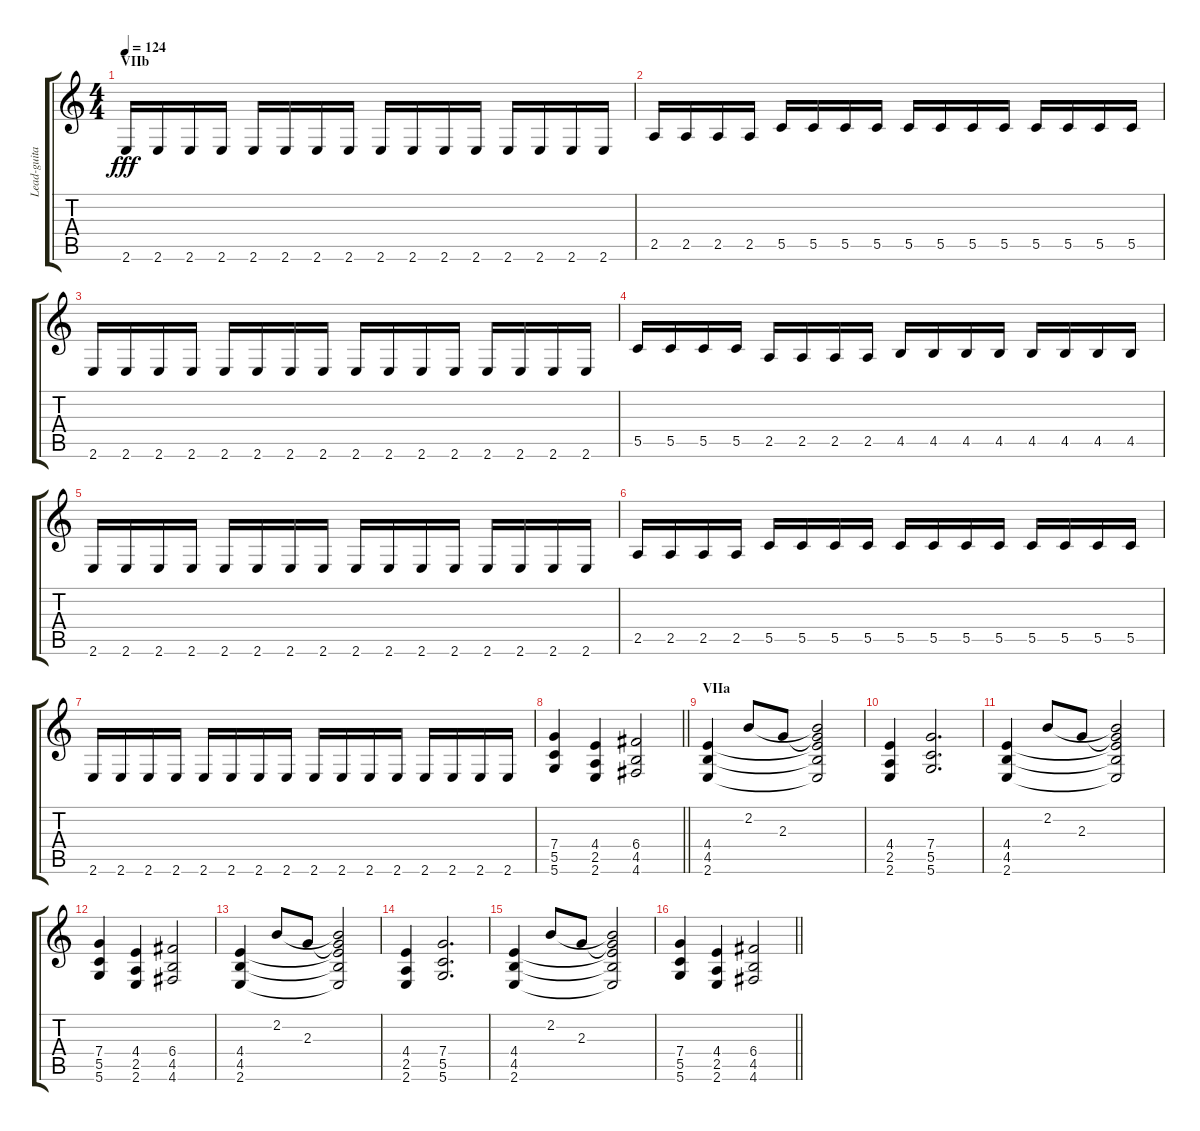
\track ("Lead-guitar " "Lead-guita") {instrument distortionguitar}
\staff {score tabs}
\tuning (D4 A3 F3 C3 G2 D2) {hide}
\ts (4 4)
\section ("" "VIIb")
\tempo 124
\clef g2
\ks c
2.6.16{dy fff} 2.6.16 2.6.16 2.6.16 2.6.16 2.6.16 2.6.16 2.6.16 2.6.16 2.6.16 2.6.16 2.6.16 2.6.16 2.6.16 2.6.16 2.6.16 |
2.5.16 2.5.16 2.5.16 2.5.16 5.5.16 5.5.16 5.5.16 5.5.16 5.5.16 5.5.16 5.5.16 5.5.16 5.5.16 5.5.16 5.5.16 5.5.16 |
2.6.16 2.6.16 2.6.16 2.6.16 2.6.16 2.6.16 2.6.16 2.6.16 2.6.16 2.6.16 2.6.16 2.6.16 2.6.16 2.6.16 2.6.16 2.6.16 |
5.5.16 5.5.16 5.5.16 5.5.16 2.5.16 2.5.16 2.5.16 2.5.16 4.5.16 4.5.16 4.5.16 4.5.16 4.5.16 4.5.16 4.5.16 4.5.16 |
2.6.16 2.6.16 2.6.16 2.6.16 2.6.16 2.6.16 2.6.16 2.6.16 2.6.16 2.6.16 2.6.16 2.6.16 2.6.16 2.6.16 2.6.16 2.6.16 |
2.5.16 2.5.16 2.5.16 2.5.16 5.5.16 5.5.16 5.5.16 5.5.16 5.5.16 5.5.16 5.5.16 5.5.16 5.5.16 5.5.16 5.5.16 5.5.16 |
2.6.16 2.6.16 2.6.16 2.6.16 2.6.16 2.6.16 2.6.16 2.6.16 2.6.16 2.6.16 2.6.16 2.6.16 2.6.16 2.6.16 2.6.16 2.6.16 |
\barLineRight lightlight
(7.4 5.5 5.6).4 (4.4 2.5 2.6).4 (6.4 4.5 4.6).2 |
\section ("" "VIIa")
(4.4 4.5 2.6).4 2.2.8 2.3.8 (2.2{t} 2.3{t} 4.4{t} 4.5{t} 2.6{t}).2 |
(4.4 2.5 2.6).4 (7.4 5.5 5.6).2{d} |
(4.4 4.5 2.6).4 2.2.8 2.3.8 (2.2{t} 2.3{t} 4.4{t} 4.5{t} 2.6{t}).2 |
(7.4 5.5 5.6).4 (4.4 2.5 2.6).4 (6.4 4.5 4.6).2 |
(4.4 4.5 2.6).4 2.2.8 2.3.8 (2.2{t} 2.3{t} 4.4{t} 4.5{t} 2.6{t}).2 |
(4.4 2.5 2.6).4 (7.4 5.5 5.6).2{d} |
(4.4 4.5 2.6).4 2.2.8 2.3.8 (2.2{t} 2.3{t} 4.4{t} 4.5{t} 2.6{t}).2 |
\barLineRight lightlight
(7.4 5.5 5.6).4 (4.4 2.5 2.6).4 (6.4 4.5 4.6).2
